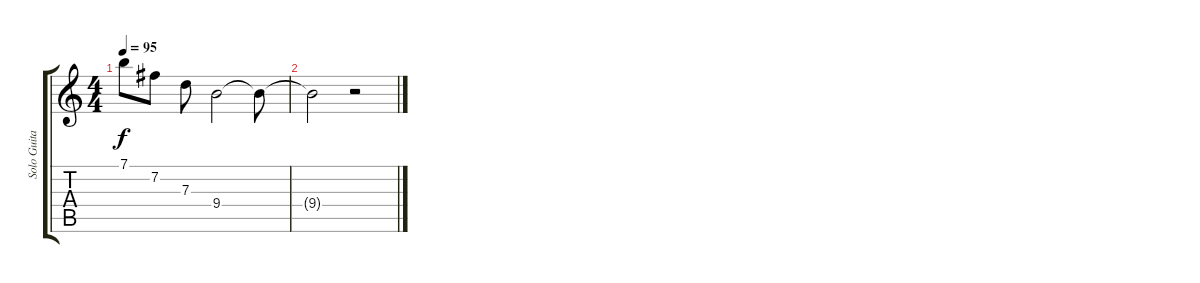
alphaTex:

\track ("Solo Guitar" "Solo Guita") {instrument overdrivenguitar}
\staff {score tabs}
\tuning (E4 B3 G3 D3 A2 E2) {hide}
\ts (4 4)
\tempo 95
\clef g2
\ks c
7.1.8{dy f} 7.2.8 7.3.8 9.4.2 9.4{t}.8 |
9.4{t}.2 r.2
